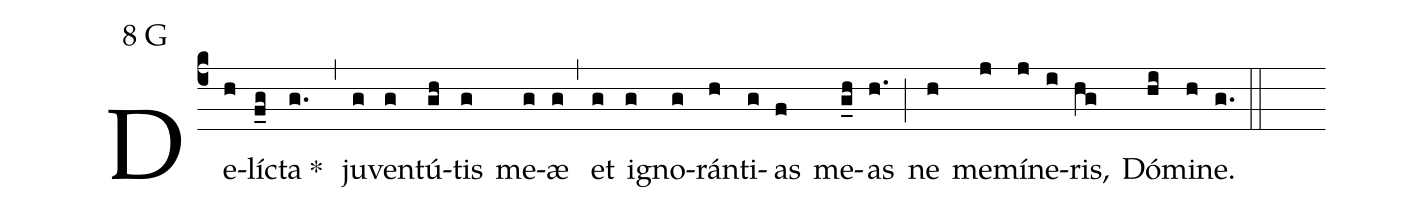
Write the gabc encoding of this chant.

mode:8 G;
%%
(c4) De(h)líc(f_g)ta(g.) *()(,)  ju(g)ven(g)tú(gh)tis(g) me(g)æ(g) (,) et(g) i(g)gno(g)rán(h)ti(g)as(f) me(g_h)as(h.) (;) ne(h) me(j)mí(j)ne(i)ris,(hg) Dó(hi)mi(h)ne.(g.) (::)
